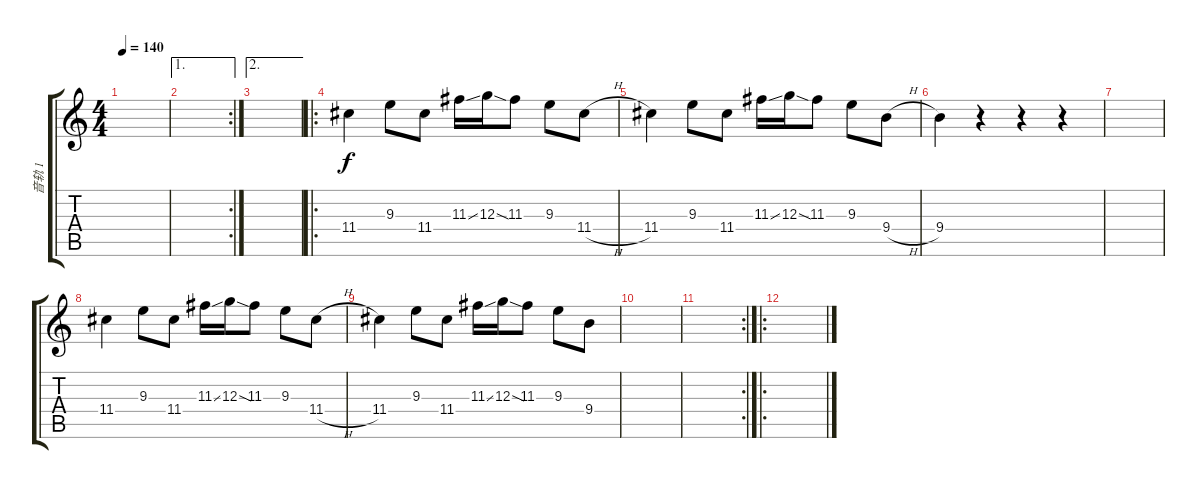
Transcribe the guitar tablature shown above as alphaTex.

\track ("音轨 1" "音轨 1") {instrument distortionguitar}
\staff {score tabs}
\tuning (E4 B3 G3 D3 A2 E2) {hide}
\ts (4 4)
\tempo 140
\clef g2
\ks c
|
\ae 1
\rc 2
|
\ae 2
|
\ro
11.4.4 9.3.8 11.4.8 11.3{ss}.16 12.3{sod}.16 11.3.8 9.3.8 11.4{h}.8 |
11.4.4 9.3.8 11.4.8 11.3{ss}.16 12.3{sod}.16 11.3.8 9.3.8 9.4{h}.8 |
9.4.4 r.4 r.4 r.4 |
|
11.4.4 9.3.8 11.4.8 11.3{ss}.16 12.3{sod}.16 11.3.8 9.3.8 11.4{h}.8 |
11.4.4 9.3.8 11.4.8 11.3{ss}.16 12.3{sod}.16 11.3.8 9.3.8 9.4.8 |
|
\rc 2
|
\ro
